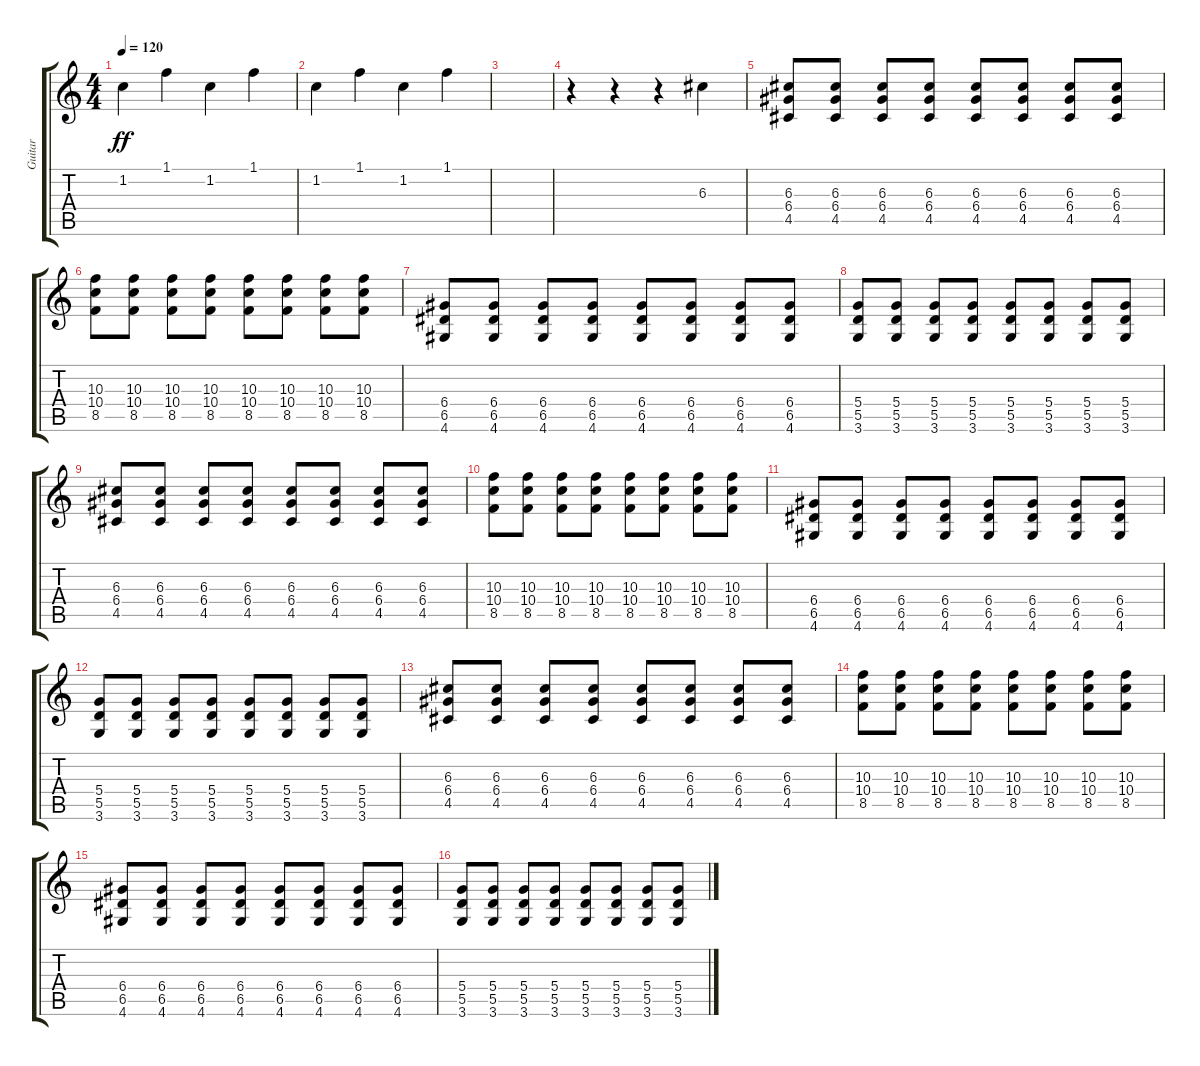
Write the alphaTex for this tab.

\track ("Guitar" "Guitar") {instrument distortionguitar}
\staff {score tabs}
\tuning (E4 B3 G3 D3 A2 E2) {hide}
\ts (4 4)
\tempo 120
\clef g2
\ks c
1.2.4{dy ff} 1.1.4 1.2.4 1.1.4 |
1.2.4 1.1.4 1.2.4 1.1.4 |
|
r.4 r.4 r.4 6.3.4 |
(6.3 6.4 4.5).8 (6.3 6.4 4.5).8 (6.3 6.4 4.5).8 (6.3 6.4 4.5).8 (6.3 6.4 4.5).8 (6.3 6.4 4.5).8 (6.3 6.4 4.5).8 (6.3 6.4 4.5).8 |
(10.3 10.4 8.5).8 (10.3 10.4 8.5).8 (10.3 10.4 8.5).8 (10.3 10.4 8.5).8 (10.3 10.4 8.5).8 (10.3 10.4 8.5).8 (10.3 10.4 8.5).8 (10.3 10.4 8.5).8 |
(6.4 6.5 4.6).8 (6.4 6.5 4.6).8 (6.4 6.5 4.6).8 (6.4 6.5 4.6).8 (6.4 6.5 4.6).8 (6.4 6.5 4.6).8 (6.4 6.5 4.6).8 (6.4 6.5 4.6).8 |
(5.4 5.5 3.6).8 (5.4 5.5 3.6).8 (5.4 5.5 3.6).8 (5.4 5.5 3.6).8 (5.4 5.5 3.6).8 (5.4 5.5 3.6).8 (5.4 5.5 3.6).8 (5.4 5.5 3.6).8 |
(6.3 6.4 4.5).8 (6.3 6.4 4.5).8 (6.3 6.4 4.5).8 (6.3 6.4 4.5).8 (6.3 6.4 4.5).8 (6.3 6.4 4.5).8 (6.3 6.4 4.5).8 (6.3 6.4 4.5).8 |
(10.3 10.4 8.5).8 (10.3 10.4 8.5).8 (10.3 10.4 8.5).8 (10.3 10.4 8.5).8 (10.3 10.4 8.5).8 (10.3 10.4 8.5).8 (10.3 10.4 8.5).8 (10.3 10.4 8.5).8 |
(6.4 6.5 4.6).8 (6.4 6.5 4.6).8 (6.4 6.5 4.6).8 (6.4 6.5 4.6).8 (6.4 6.5 4.6).8 (6.4 6.5 4.6).8 (6.4 6.5 4.6).8 (6.4 6.5 4.6).8 |
(5.4 5.5 3.6).8 (5.4 5.5 3.6).8 (5.4 5.5 3.6).8 (5.4 5.5 3.6).8 (5.4 5.5 3.6).8 (5.4 5.5 3.6).8 (5.4 5.5 3.6).8 (5.4 5.5 3.6).8 |
(6.3 6.4 4.5).8 (6.3 6.4 4.5).8 (6.3 6.4 4.5).8 (6.3 6.4 4.5).8 (6.3 6.4 4.5).8 (6.3 6.4 4.5).8 (6.3 6.4 4.5).8 (6.3 6.4 4.5).8 |
(10.3 10.4 8.5).8 (10.3 10.4 8.5).8 (10.3 10.4 8.5).8 (10.3 10.4 8.5).8 (10.3 10.4 8.5).8 (10.3 10.4 8.5).8 (10.3 10.4 8.5).8 (10.3 10.4 8.5).8 |
(6.4 6.5 4.6).8 (6.4 6.5 4.6).8 (6.4 6.5 4.6).8 (6.4 6.5 4.6).8 (6.4 6.5 4.6).8 (6.4 6.5 4.6).8 (6.4 6.5 4.6).8 (6.4 6.5 4.6).8 |
(5.4 5.5 3.6).8 (5.4 5.5 3.6).8 (5.4 5.5 3.6).8 (5.4 5.5 3.6).8 (5.4 5.5 3.6).8 (5.4 5.5 3.6).8 (5.4 5.5 3.6).8 (5.4 5.5 3.6).8
